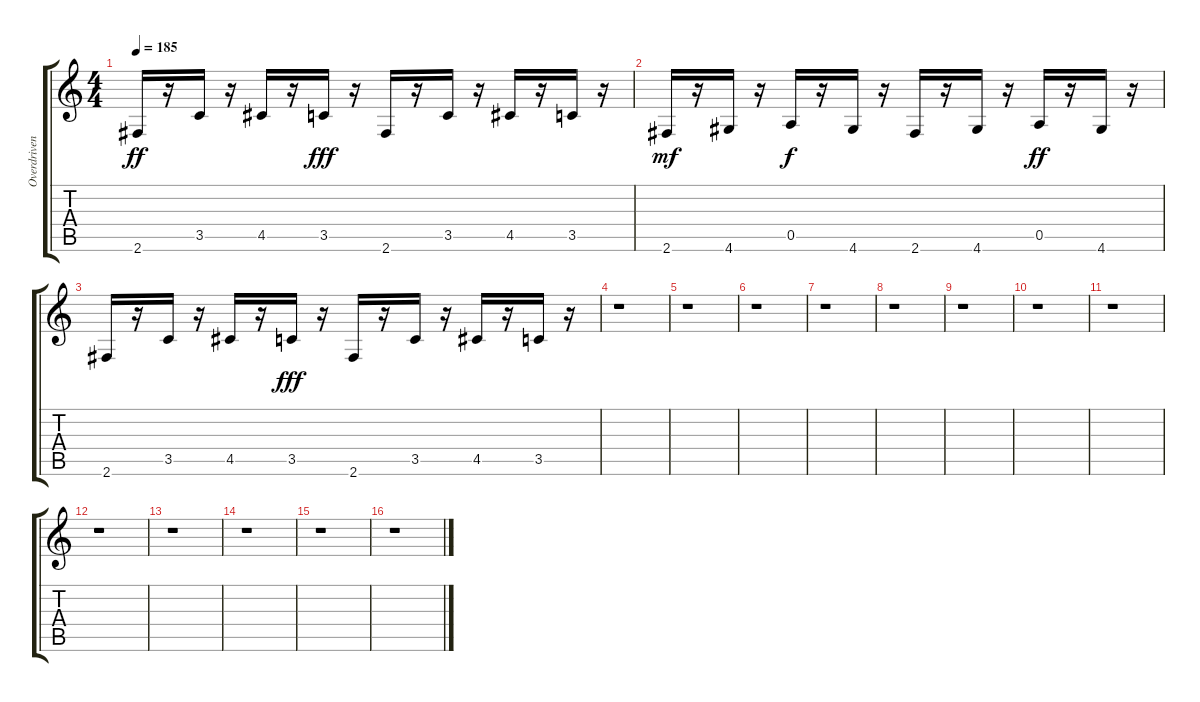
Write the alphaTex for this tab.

\track ("Overdriven" "Overdriven") {instrument overdrivenguitar}
\staff {score tabs}
\tuning (E4 B3 G3 D3 A2 E2) {hide}
\ts (4 4)
\tempo 185
\clef g2
\ks c
2.6.16{dy ff} r.16 3.5.16 r.16 4.5.16 r.16 3.5.16{dy fff} r.16 2.6.16 r.16 3.5.16 r.16 4.5.16 r.16 3.5.16 r.16 |
2.6.16{dy mf} r.16 4.6.16 r.16 0.5.16{dy f} r.16 4.6.16 r.16 2.6.16 r.16 4.6.16 r.16 0.5.16{dy ff} r.16 4.6.16 r.16 |
2.6.16 r.16 3.5.16 r.16 4.5.16 r.16 3.5.16{dy fff} r.16 2.6.16 r.16 3.5.16 r.16 4.5.16 r.16 3.5.16 r.16 |
r.1 |
r.1 |
r.1 |
r.1 |
r.1 |
r.1 |
r.1 |
r.1 |
r.1 |
r.1 |
r.1 |
r.1 |
r.1
